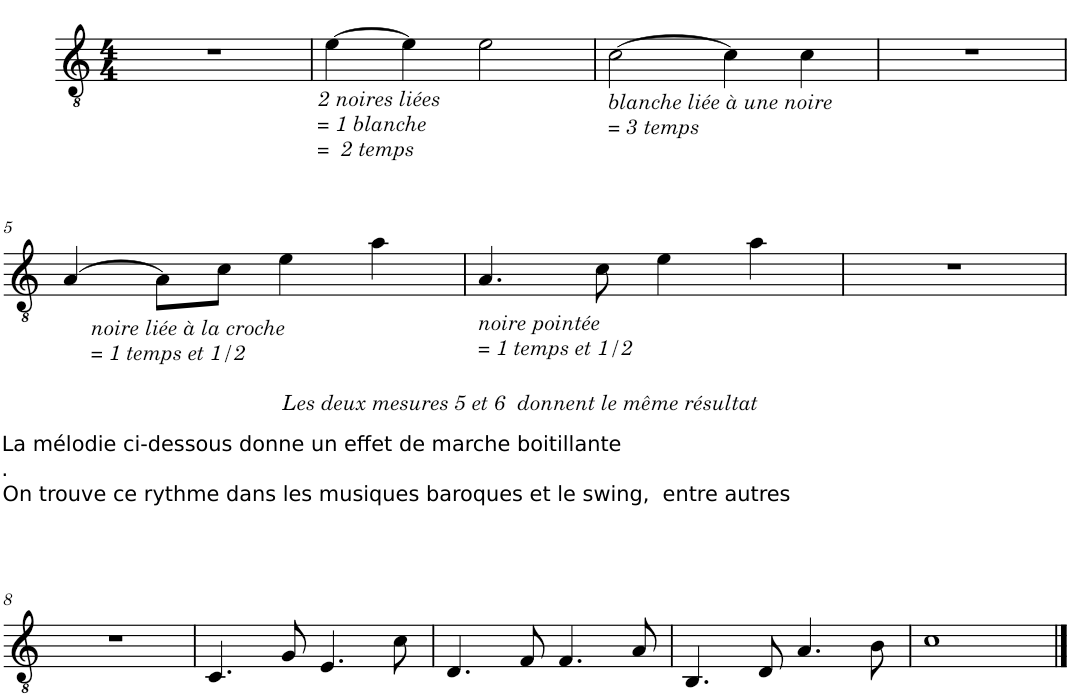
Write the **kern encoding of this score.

**kern
*part1
*staff1
*I"Guitare Classique
*I'Guit.
*clefGv2
*k[]
*M4/4
=1
1r
=2
!LO:TX:b:i:t=2 noires liées
!LO:TX:b:t== 1 blanche
!LO:TX:b:t==  2 temps
[4e\
4e\]
2e\
=3
!LO:TX:b:i:t=blanche liée à une noire
!LO:TX:b:t== 3 temps
[2c\
4c\]
4c\
=4
1r
!!LO:LB:g=z
=5
*^
[4A/	8ryy
!	!LO:TX:b:i:t=noire liée à la croche
!	!LO:TX:b:t== 1 temps et 1/2
!	!LO:TX:b:t=Les deux mesures 5 et 6  donnent le même résultat
.	2..ryy
8A\L]	.
8c\J	.
4e\	.
4a\	.
=6	=6
!LO:TX:b:i:t=noire pointée	!
!LO:TX:b:t== 1 temps et 1/2	!
*v	*v
4.A/
8c\
4e\
4a\
=7
1r
!!LO:LB:g=z
=8
1r
=9
4.C/
8G/
4.E/
8c\
=10
4.D/
8F/
4.F/
8A/
=11
4.BB/
8D/
4.A/
8B\
=12
1c
==
*-
